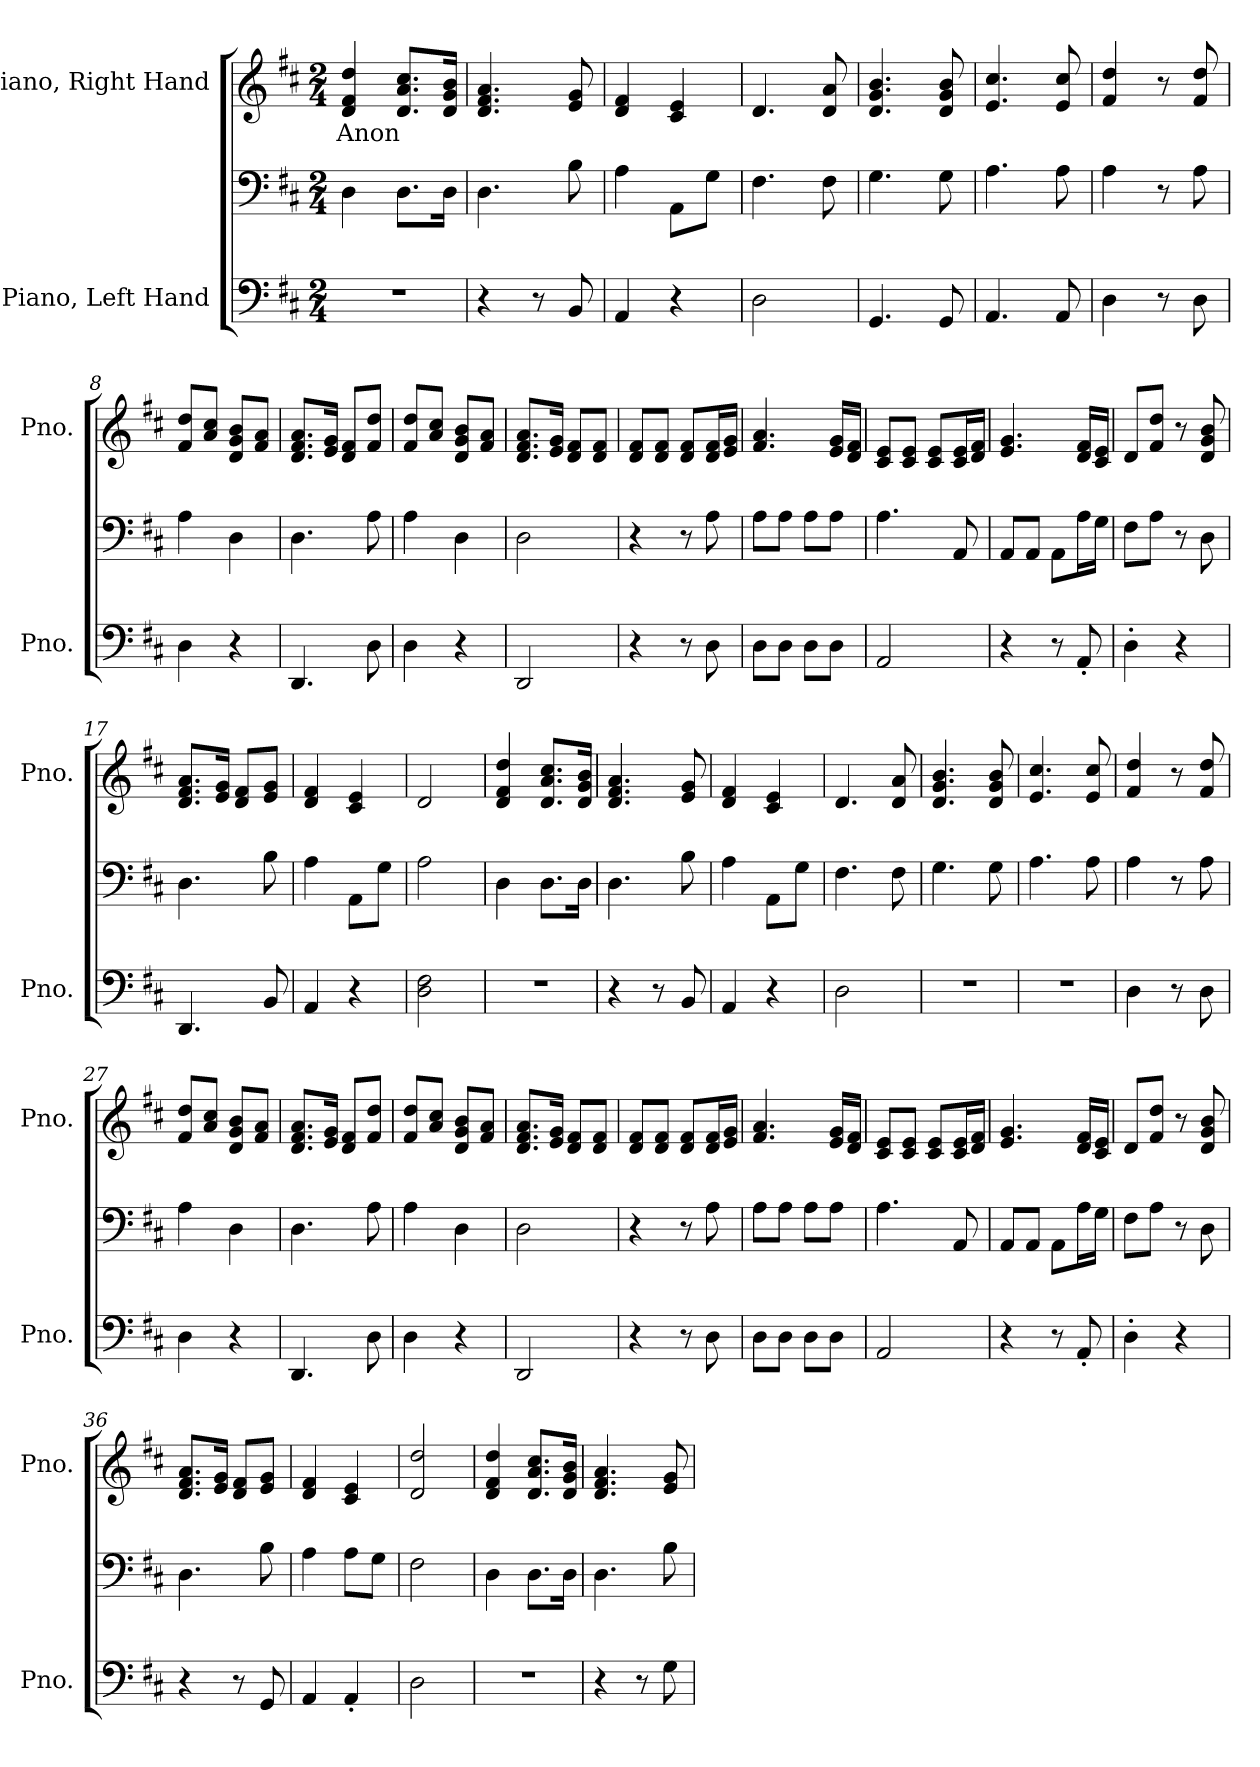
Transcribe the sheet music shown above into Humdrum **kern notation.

**kern	**kern	**kern	**text
*part2	*part2	*part1	*part1
*staff3	*staff2	*staff1	*staff1
*I"Piano, Left Hand	*	*I"Piano, Right Hand	*
*I'Pno.	*	*I'Pno.	*
*clefF4	*clefF4	*clefG2	*
*k[f#c#]	*k[f#c#]	*k[f#c#]	*
*M2/4	*M2/4	*M2/4	*
*MM100	*MM100	*MM100	*
=1	=1	=1	=1
!	!	!	!LO:LY:b
2r	4D\	4d/ 4f#/ 4dd/	Anon
.	8.D\L	8.d/ 8.a/ 8.cc#/L	.
.	16D\Jk	16d/ 16g/ 16b/Jk	.
=2	=2	=2	=2
4r	4.D\	4.d/ 4.f#/ 4.a/	.
8r	.	.	.
8BB/	8B\	8e/ 8g/	.
=3	=3	=3	=3
4AA/	4A\	4d/ 4f#/	.
4r	8AA\L	4c#/ 4e/	.
.	8G\J	.	.
=4	=4	=4	=4
2D\	4.F#\	4.d/	.
.	8F#\	8d/ 8a/	.
=5	=5	=5	=5
4.GG/	4.G\	4.d/ 4.g/ 4.b/	.
8GG/	8G\	8d/ 8g/ 8b/	.
=6	=6	=6	=6
4.AA/	4.A\	4.e/ 4.cc#/	.
8AA/	8A\	8e/ 8cc#/	.
=7	=7	=7	=7
4D\	4A\	4f#/ 4dd/	.
8r	8r	8r	.
8D\	8A\	8f#/ 8dd/	.
!!LO:LB:g=z
=8	=8	=8	=8
4D\	4A\	8f#/ 8dd/L	.
.	.	8a/ 8cc#/J	.
4r	4D\	8d/ 8g/ 8b/L	.
.	.	8f#/ 8a/J	.
=9	=9	=9	=9
4.DD/	4.D\	8.d/ 8.f#/ 8.a/L	.
.	.	16e/ 16g/Jk	.
.	.	8d/ 8f#/L	.
8D\	8A\	8f#/ 8dd/J	.
=10	=10	=10	=10
4D\	4A\	8f#/ 8dd/L	.
.	.	8a/ 8cc#/J	.
4r	4D\	8d/ 8g/ 8b/L	.
.	.	8f#/ 8a/J	.
=11	=11	=11	=11
2DD/	2D\	8.d/ 8.f#/ 8.a/L	.
.	.	16e/ 16g/Jk	.
.	.	8d/ 8f#/L	.
.	.	8d/ 8f#/J	.
=12	=12	=12	=12
4r	4r	8d/ 8f#/L	.
.	.	8d/ 8f#/J	.
8r	8r	8d/ 8f#/L	.
8D\	8A\	16d/ 16f#/L	.
.	.	16e/ 16g/JJ	.
=13	=13	=13	=13
8D\L	8A\L	4.f#/ 4.a/	.
8D\J	8A\J	.	.
8D\L	8A\L	.	.
8D\J	8A\J	16e/ 16g/LL	.
.	.	16d/ 16f#/JJ	.
=14	=14	=14	=14
2AA/	4.A\	8c#/ 8e/L	.
.	.	8c#/ 8e/J	.
.	.	8c#/ 8e/L	.
.	8AA/	16c#/ 16e/L	.
.	.	16d/ 16f#/JJ	.
!!LO:LB:g=z
=15	=15	=15	=15
4r	8AA/L	4.e/ 4.g/	.
.	8AA/J	.	.
8r	8AA\L	.	.
8AA'/	16A\L	16d/ 16f#/LL	.
.	16G\JJ	16c#/ 16e/JJ	.
=16	=16	=16	=16
4D'\	8F#\L	8d/L	.
.	8A\J	8f#/ 8dd/J	.
4r	8r	8r	.
.	8D\	8d/ 8g/ 8b/	.
=17	=17	=17	=17
4.DD/	4.D\	8.d/ 8.f#/ 8.a/L	.
.	.	16e/ 16g/Jk	.
.	.	8d/ 8f#/L	.
8BB/	8B\	8e/ 8g/J	.
=18	=18	=18	=18
4AA/	4A\	4d/ 4f#/	.
4r	8AA\L	4c#/ 4e/	.
.	8G\J	.	.
=19	=19	=19	=19
2D\ 2F#\	2A\	2d/	.
=20	=20	=20	=20
2r	4D\	4d/ 4f#/ 4dd/	.
.	8.D\L	8.d/ 8.a/ 8.cc#/L	.
.	16D\Jk	16d/ 16g/ 16b/Jk	.
=21	=21	=21	=21
4r	4.D\	4.d/ 4.f#/ 4.a/	.
8r	.	.	.
8BB/	8B\	8e/ 8g/	.
=22	=22	=22	=22
4AA/	4A\	4d/ 4f#/	.
4r	8AA\L	4c#/ 4e/	.
.	8G\J	.	.
=23	=23	=23	=23
2D\	4.F#\	4.d/	.
.	8F#\	8d/ 8a/	.
!!LO:LB:g=z
=24	=24	=24	=24
2r	4.G\	4.d/ 4.g/ 4.b/	.
.	8G\	8d/ 8g/ 8b/	.
=25	=25	=25	=25
2r	4.A\	4.e/ 4.cc#/	.
.	8A\	8e/ 8cc#/	.
=26	=26	=26	=26
4D\	4A\	4f#/ 4dd/	.
8r	8r	8r	.
8D\	8A\	8f#/ 8dd/	.
=27	=27	=27	=27
4D\	4A\	8f#/ 8dd/L	.
.	.	8a/ 8cc#/J	.
4r	4D\	8d/ 8g/ 8b/L	.
.	.	8f#/ 8a/J	.
=28	=28	=28	=28
4.DD/	4.D\	8.d/ 8.f#/ 8.a/L	.
.	.	16e/ 16g/Jk	.
.	.	8d/ 8f#/L	.
8D\	8A\	8f#/ 8dd/J	.
=29	=29	=29	=29
4D\	4A\	8f#/ 8dd/L	.
.	.	8a/ 8cc#/J	.
4r	4D\	8d/ 8g/ 8b/L	.
.	.	8f#/ 8a/J	.
=30	=30	=30	=30
2DD/	2D\	8.d/ 8.f#/ 8.a/L	.
.	.	16e/ 16g/Jk	.
.	.	8d/ 8f#/L	.
.	.	8d/ 8f#/J	.
=31	=31	=31	=31
4r	4r	8d/ 8f#/L	.
.	.	8d/ 8f#/J	.
8r	8r	8d/ 8f#/L	.
8D\	8A\	16d/ 16f#/L	.
.	.	16e/ 16g/JJ	.
!!LO:PB:g=z
=32	=32	=32	=32
8D\L	8A\L	4.f#/ 4.a/	.
8D\J	8A\J	.	.
8D\L	8A\L	.	.
8D\J	8A\J	16e/ 16g/LL	.
.	.	16d/ 16f#/JJ	.
=33	=33	=33	=33
2AA/	4.A\	8c#/ 8e/L	.
.	.	8c#/ 8e/J	.
.	.	8c#/ 8e/L	.
.	8AA/	16c#/ 16e/L	.
.	.	16d/ 16f#/JJ	.
=34	=34	=34	=34
4r	8AA/L	4.e/ 4.g/	.
.	8AA/J	.	.
8r	8AA\L	.	.
8AA'/	16A\L	16d/ 16f#/LL	.
.	16G\JJ	16c#/ 16e/JJ	.
=35	=35	=35	=35
4D'\	8F#\L	8d/L	.
.	8A\J	8f#/ 8dd/J	.
4r	8r	8r	.
.	8D\	8d/ 8g/ 8b/	.
=36	=36	=36	=36
4r	4.D\	8.d/ 8.f#/ 8.a/L	.
.	.	16e/ 16g/Jk	.
8r	.	8d/ 8f#/L	.
8GG/	8B\	8e/ 8g/J	.
=37	=37	=37	=37
4AA/	4A\	4d/ 4f#/	.
4AA'/	8A\L	4c#/ 4e/	.
.	8G\J	.	.
=38	=38	=38	=38
2D\	2F#\	2d/ 2dd/	.
=39	=39	=39	=39
2r	4D\	4d/ 4f#/ 4dd/	.
.	8.D\L	8.d/ 8.a/ 8.cc#/L	.
.	16D\Jk	16d/ 16g/ 16b/Jk	.
!!LO:LB:g=z
=40	=40	=40	=40
4r	4.D\	4.d/ 4.f#/ 4.a/	.
8r	.	.	.
8G\	8B\	8e/ 8g/	.
=	=	=	=
*-	*-	*-	*-
